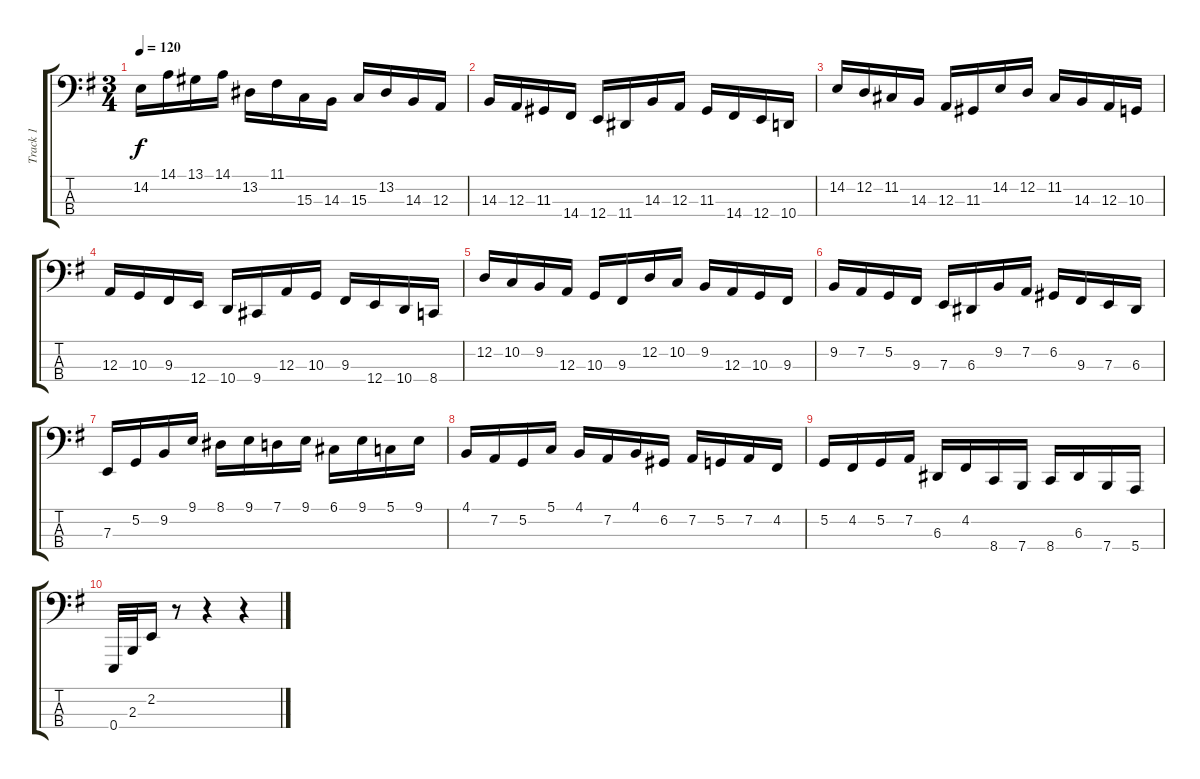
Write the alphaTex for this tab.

\track ("Track 1" "Track 1") {instrument cello}
\staff {score tabs}
\tuning (G2 D2 A1 E1) {hide}
\ts (3 4)
\tempo 120
\clef f4
\ks g
14.2.16{dy f} 14.1.16 13.1.16 14.1.16 13.2.16 11.1.16 15.3.16 14.3.16 15.3.16 13.2.16 14.3.16 12.3.16 |
14.3.16 12.3.16 11.3.16 14.4.16 12.4.16 11.4.16 14.3.16 12.3.16 11.3.16 14.4.16 12.4.16 10.4.16 |
14.2.16 12.2.16 11.2.16 14.3.16 12.3.16 11.3.16 14.2.16 12.2.16 11.2.16 14.3.16 12.3.16 10.3.16 |
12.3.16 10.3.16 9.3.16 12.4.16 10.4.16 9.4.16 12.3.16 10.3.16 9.3.16 12.4.16 10.4.16 8.4.16 |
12.2.16 10.2.16 9.2.16 12.3.16 10.3.16 9.3.16 12.2.16 10.2.16 9.2.16 12.3.16 10.3.16 9.3.16 |
9.2.16 7.2.16 5.2.16 9.3.16 7.3.16 6.3.16 9.2.16 7.2.16 6.2.16 9.3.16 7.3.16 6.3.16 |
7.3.16 5.2.16 9.2.16 9.1.16 8.1.16 9.1.16 7.1.16 9.1.16 6.1.16 9.1.16 5.1.16 9.1.16 |
4.1.16 7.2.16 5.2.16 5.1.16 4.1.16 7.2.16 4.1.16 6.2.16 7.2.16 5.2.16 7.2.16 4.2.16 |
5.2.16 4.2.16 5.2.16 7.2.16 6.3.16 4.2.16 8.4.16 7.4.16 8.4.16 6.3.16 7.4.16 5.4.16 |
0.4.32 2.3.32 2.2.16 r.8 r.4 r.4
